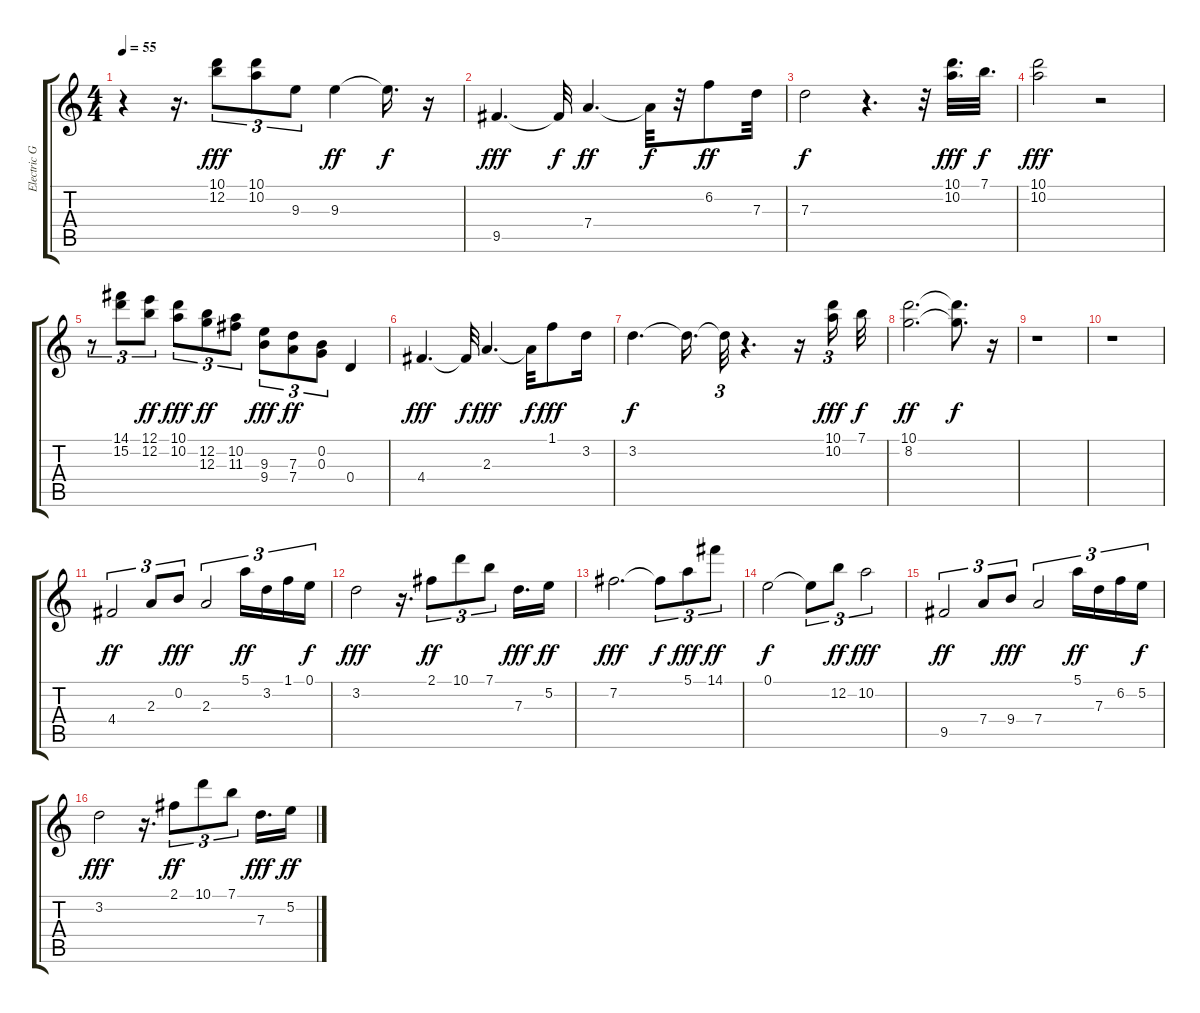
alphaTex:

\track ("Electric Guitar" "Electric G") {instrument electricguitarclean}
\staff {score tabs}
\tuning (E4 B3 G3 D3 A2 E2) {hide}
\ts (4 4)
\tempo 55
\clef g2
\ks c
r.4{dy f} r.16{d} (10.1 12.2).8{tu (3 2) dy fff} (10.1 10.2).8{tu (3 2)} 9.3.8{tu (3 2)} 9.3.4{dy ff} 9.3{t}.16{d dy f} r.16 |
9.5.4{d dy fff} 9.5{t}.32{dy f} 7.4.4{d dy ff} 7.4{t}.32{dy f} r.32 6.2.8{dy ff} 7.3.32 |
7.3.2{dy f} r.4{d} r.32 (10.1 10.2).32{d dy fff} 7.1.32{d dy f} |
(10.1 10.2).2{dy fff} r.2 |
r.8{tu (3 2)} (14.1 15.2).8{tu (3 2)} (12.1 12.2).8{tu (3 2) dy ff} (10.1 10.2).8{tu (3 2) dy fff} (12.2 12.3).8{tu (3 2) dy ff} (10.2 11.3).8{tu (3 2)} (9.3 9.4).8{tu (3 2) dy fff} (7.3 7.4).8{tu (3 2) dy ff} (0.2 0.3).8{tu (3 2)} 0.4.4 |
4.4.4{d dy fff} 4.4{t}.32{dy f} 2.3.4{d dy fff} 2.3{t}.32{dy f} 1.1.8{dy fff} 3.2.16 |
3.2.4{d dy f} 3.2{t}.16{d} 3.2{t}.32{tu (3 2)} r.4{d} r.16 (10.1 10.2).16{tu (3 2) dy fff} 7.1.32{dy f} |
(10.1 8.2).2{d dy ff} (10.1{t} 8.2{t}).8{d dy f} r.16 |
r.1 |
r.1 |
4.4.2{tu (3 2) dy ff} 2.3.8{tu (3 2)} 0.2.8{tu (3 2) dy fff} 2.3.2{tu (3 2)} 5.1.16{tu (3 2) dy ff} 3.2.16{tu (3 2)} 1.1.16{tu (3 2)} 0.1.16{tu (3 2) dy f} |
3.2.2{dy fff} r.16{d} 2.1.8{tu (3 2) dy ff} 10.1.8{tu (3 2)} 7.1.8{tu (3 2)} 7.3.16{d dy fff} 5.2.16{dy ff} |
7.2.2{d dy fff} 7.2{t}.8{tu (3 2) dy f} 5.1.8{tu (3 2) dy fff} 14.1.8{tu (3 2) dy ff} |
0.1.2{dy f} 0.1{t}.8{tu (3 2)} 12.2.8{tu (3 2) dy ff} 10.2.2{tu (3 2) dy fff} |
9.5.2{tu (3 2) dy ff} 7.4.8{tu (3 2)} 9.4.8{tu (3 2) dy fff} 7.4.2{tu (3 2)} 5.1.16{tu (3 2) dy ff} 7.3.16{tu (3 2)} 6.2.16{tu (3 2)} 5.2.16{tu (3 2) dy f} |
3.2.2{dy fff} r.16{d} 2.1.8{tu (3 2) dy ff} 10.1.8{tu (3 2)} 7.1.8{tu (3 2)} 7.3.16{d dy fff} 5.2.16{dy ff}
